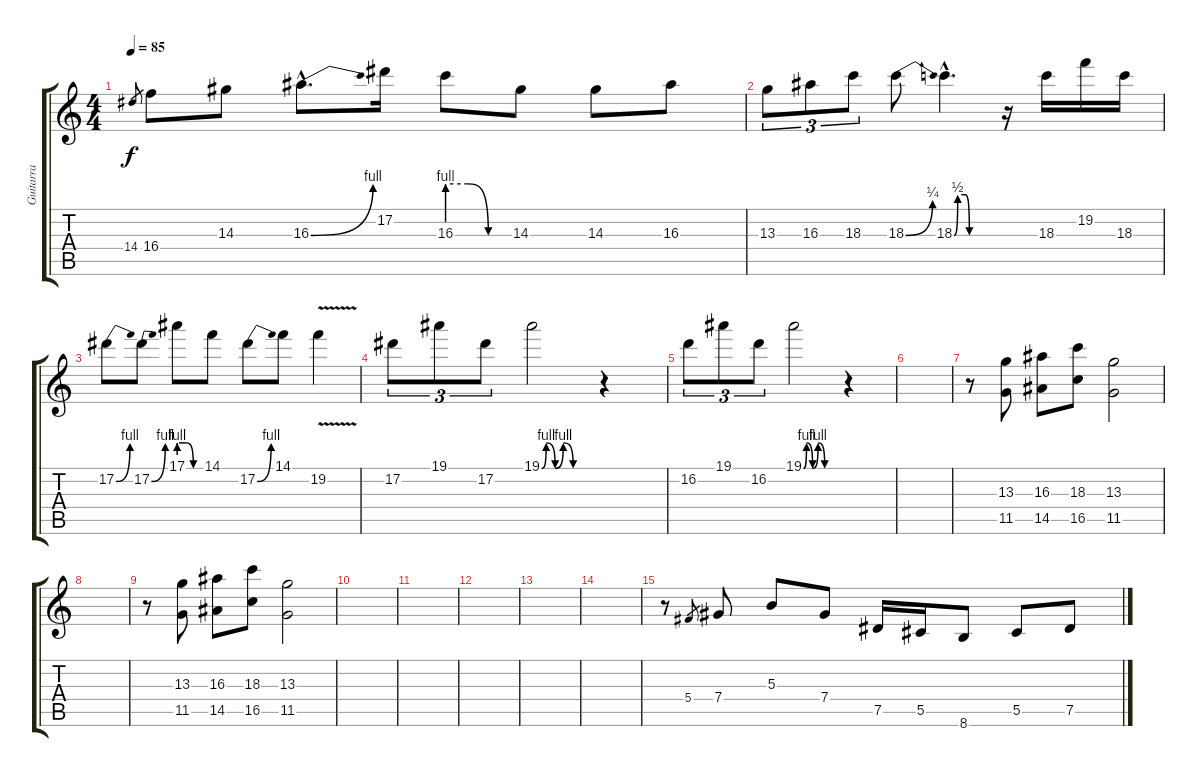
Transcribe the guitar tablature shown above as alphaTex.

\track ("Guitarra" "Guitarra") {instrument overdrivenguitar}
\staff {score tabs}
\tuning (Eb4 Bb3 Gb3 Db3 Ab2 Eb2) {hide}
\ts (4 4)
\tempo 85
\clef g2
\ks c
14.4.8{gr dy f} 16.4.8 14.3.8 16.3{be (bend 0 0 60 4) hac}.8{d} 17.2.16 16.3{be (custom 0 4 20 4 40 0 60 0)}.8 14.3.8 14.3.8 16.3.8 |
13.3.8{tu (3 2)} 16.3.8{tu (3 2)} 18.3.8{tu (3 2)} 18.3{be (bend 0 0 60 1)}.8 18.3{be (custom 0 0 5 2 15 2 21 0 30 0 45 0 60 0) hac}.4{d} r.16 18.3.16 19.2.16 18.3.16 |
17.2{be (bend 0 0 60 4)}.8 17.2{be (bend 0 0 60 4)}.8 17.1{be (custom 0 4 20 4 40 0 60 0)}.8 14.1.8 17.2{be (bend 0 0 60 4)}.8 14.1.8 19.2{v}.4 |
17.2.8{tu (3 2)} 19.1.8{tu (3 2)} 17.2.8{tu (3 2)} 19.1{be (custom 0 0 5 4 15 0 24 4 35 0 60 0)}.2 r.4 |
16.2.8{tu (3 2)} 19.1.8{tu (3 2)} 16.2.8{tu (3 2)} 19.1{be (custom 0 0 5 4 15 0 24 4 35 0 60 0)}.2 r.4 |
|
r.8 (13.3 11.5).8 (16.3 14.5).8 (18.3 16.5).8 (13.3 11.5).2 |
|
r.8 (13.3 11.5).8 (16.3 14.5).8 (18.3 16.5).8 (13.3 11.5).2 |
|
|
|
|
|
r.8 5.4.8{gr} 7.4.8 5.3.8 7.4.8 7.5.16 5.5.16 8.6.8 5.5.8 7.5.8
